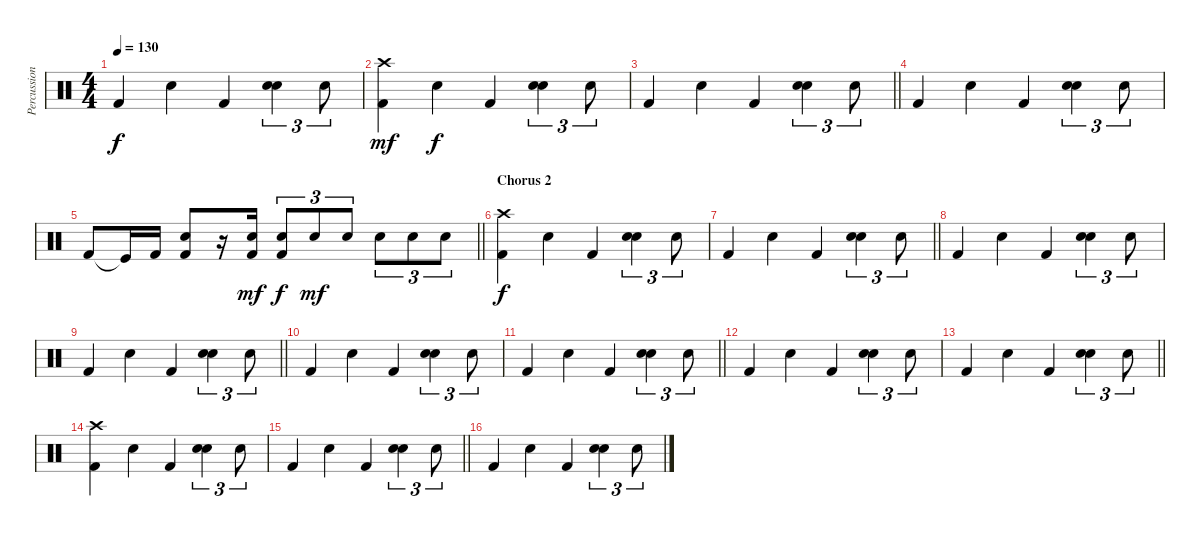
\track ("Percussion" "Percussion") {instrument percussion}
\staff {score}
\articulation defaults
\ts (4 4)
\tempo 130
\clef neutral
\ks c "Kick (hit) 2".4{dy f} "Snare (hit) 2".4 "Kick (hit) 2".4
("Hand Clap (hit)" "Snare (hit) 2").4{tu (3 2)} "Hand Clap (hit)".8{tu (3 2)} |
("Crash high (hit)" "Kick (hit) 2").4{dy mf} "Snare (hit) 2".4{dy f} "Kick (hit) 2".4 ("Hand Clap (hit)" "Snare (hit) 2").4{tu (3 2)} "Hand Clap (hit)".8{tu (3 2)} |
\barLineRight lightlight "Kick (hit) 2".4 "Snare (hit) 2".4 "Kick (hit) 2".4
("Hand Clap (hit)" "Snare (hit) 2").4{tu (3 2)} "Hand Clap (hit)".8{tu (3 2)} |
"Kick (hit) 2".4 "Snare (hit) 2".4 "Kick (hit) 2".4 ("Hand Clap (hit)" "Snare (hit) 2").4{tu (3 2)} "Hand Clap (hit)".8{tu (3 2)} |
\barLineRight lightlight "Kick (hit) 2".8 "Kick (hit)"{t}.16 "Kick (hit) 2".16
("Snare (hit) 2" "Kick (hit) 2").8 r.16 ("Snare (hit) 2" "Kick (hit) 2").16{dy mf} ("Snare (hit) 2" "Kick (hit) 2").8{tu (3 2) dy f} "Snare (hit) 2".8{tu (3 2) dy mf} "Snare (hit) 2".8{tu (3 2)} "Snare (hit) 2".8{tu (3 2)} "Snare (hit) 2".8{tu (3 2)} "Snare (hit) 2".8{tu (3 2)} |
\section ("" "Chorus 2")
("Crash high (hit)" "Kick (hit) 2").4{dy f} "Snare (hit) 2".4 "Kick (hit) 2".4 ("Hand Clap (hit)" "Snare (hit) 2").4{tu (3 2)} "Hand Clap (hit)".8{tu (3 2)} |
\barLineRight lightlight "Kick (hit) 2".4 "Snare (hit) 2".4 "Kick (hit) 2".4
("Hand Clap (hit)" "Snare (hit) 2").4{tu (3 2)} "Hand Clap (hit)".8{tu (3 2)} |
"Kick (hit) 2".4 "Snare (hit) 2".4 "Kick (hit) 2".4 ("Hand Clap (hit)" "Snare (hit) 2").4{tu (3 2)} "Hand Clap (hit)".8{tu (3 2)} |
\barLineRight lightlight "Kick (hit) 2".4 "Snare (hit) 2".4 "Kick (hit) 2".4
("Hand Clap (hit)" "Snare (hit) 2").4{tu (3 2)} "Hand Clap (hit)".8{tu (3 2)} |
"Kick (hit) 2".4 "Snare (hit) 2".4 "Kick (hit) 2".4 ("Hand Clap (hit)" "Snare (hit) 2").4{tu (3 2)} "Hand Clap (hit)".8{tu (3 2)} |
\barLineRight lightlight "Kick (hit) 2".4 "Snare (hit) 2".4 "Kick (hit) 2".4
("Hand Clap (hit)" "Snare (hit) 2").4{tu (3 2)} "Hand Clap (hit)".8{tu (3 2)} |
"Kick (hit) 2".4 "Snare (hit) 2".4 "Kick (hit) 2".4 ("Hand Clap (hit)" "Snare (hit) 2").4{tu (3 2)} "Hand Clap (hit)".8{tu (3 2)} |
\barLineRight lightlight "Kick (hit) 2".4 "Snare (hit) 2".4 "Kick (hit) 2".4
("Hand Clap (hit)" "Snare (hit) 2").4{tu (3 2)} "Hand Clap (hit)".8{tu (3 2)} |
("Crash high (hit)" "Kick (hit) 2").4 "Snare (hit) 2".4 "Kick (hit) 2".4 ("Hand Clap (hit)" "Snare (hit) 2").4{tu (3 2)} "Hand Clap (hit)".8{tu (3 2)} |
\barLineRight lightlight "Kick (hit) 2".4 "Snare (hit) 2".4 "Kick (hit) 2".4
("Hand Clap (hit)" "Snare (hit) 2").4{tu (3 2)} "Hand Clap (hit)".8{tu (3 2)} |
"Kick (hit) 2".4 "Snare (hit) 2".4 "Kick (hit) 2".4 ("Hand Clap (hit)" "Snare (hit) 2").4{tu (3 2)} "Hand Clap (hit)".8{tu (3 2)}
